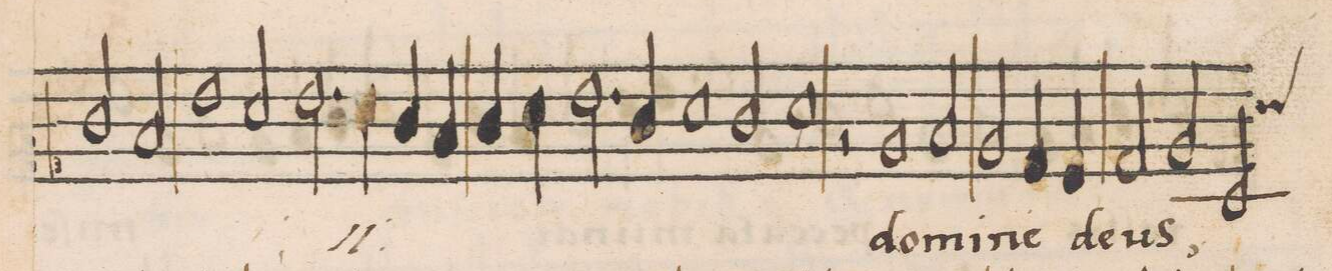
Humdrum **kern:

**kern	**text
*I"CANTVS	*
*clefC2	*
*k[b-]	*
*met(C|)	*
*M2/1	*
4d/	.
=67-	=67-
2e/	.
2d/	.
1g\	.
=68-	=68-
2f/	.
2.g\	.
4f\	.
4e/	.
4d/	.
=69-	=69-
4e/	.
4f\	.
2.g\	.
4e/	.
1f\	.
=70-	=70-
2e/	.
1f\	.
=71-	=71-
2r	.
1c/	do-
2d/	-mi-
=72-	=72-
2c/	-ne
4B-/	.
4A/	.
2B-/	de-
2c/	.
=73-	=73-
*custos:f	*
2F/	-us,
*-	*-
